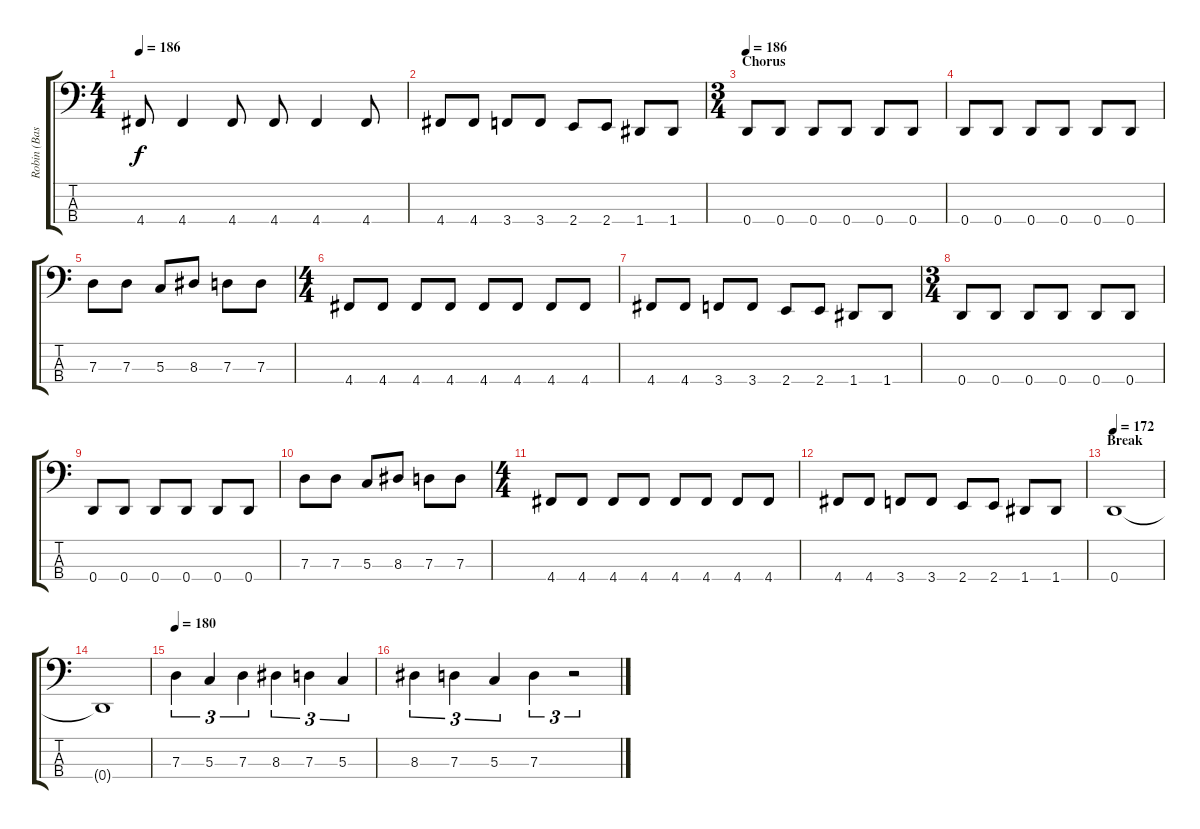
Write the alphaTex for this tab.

\track ("Robin (Bass)" "Robin (Bas") {instrument electricbassfinger}
\staff {score tabs}
\tuning (F2 C2 G1 D1) {hide}
\ts (4 4)
\tempo 186
\clef f4
\ks c
4.4.8{dy f} 4.4.4 4.4.8 4.4.8 4.4.4 4.4.8 |
4.4.8 4.4.8 3.4.8 3.4.8 2.4.8 2.4.8 1.4.8 1.4.8 |
\ts (3 4)
\section ("" "Chorus")
\tempo 186
0.4.8 0.4.8 0.4.8 0.4.8 0.4.8 0.4.8 |
0.4.8 0.4.8 0.4.8 0.4.8 0.4.8 0.4.8 |
7.3.8 7.3.8 5.3.8 8.3.8 7.3.8 7.3.8 |
\ts (4 4)
4.4.8 4.4.8 4.4.8 4.4.8 4.4.8 4.4.8 4.4.8 4.4.8 |
4.4.8 4.4.8 3.4.8 3.4.8 2.4.8 2.4.8 1.4.8 1.4.8 |
\ts (3 4)
0.4.8 0.4.8 0.4.8 0.4.8 0.4.8 0.4.8 |
0.4.8 0.4.8 0.4.8 0.4.8 0.4.8 0.4.8 |
7.3.8 7.3.8 5.3.8 8.3.8 7.3.8 7.3.8 |
\ts (4 4)
4.4.8 4.4.8 4.4.8 4.4.8 4.4.8 4.4.8 4.4.8 4.4.8 |
4.4.8 4.4.8 3.4.8 3.4.8 2.4.8 2.4.8 1.4.8 1.4.8 |
\section ("" "Break")
\tempo 172
0.4.1 |
0.4{t}.1 |
\tempo 180
7.3.4{tu (3 2)} 5.3.4{tu (3 2)} 7.3.4{tu (3 2)} 8.3.4{tu (3 2)} 7.3.4{tu (3 2)} 5.3.4{tu (3 2)} |
8.3.4{tu (3 2)} 7.3.4{tu (3 2)} 5.3.4{tu (3 2)} 7.3.4{tu (3 2)} r.2{tu (3 2)}
